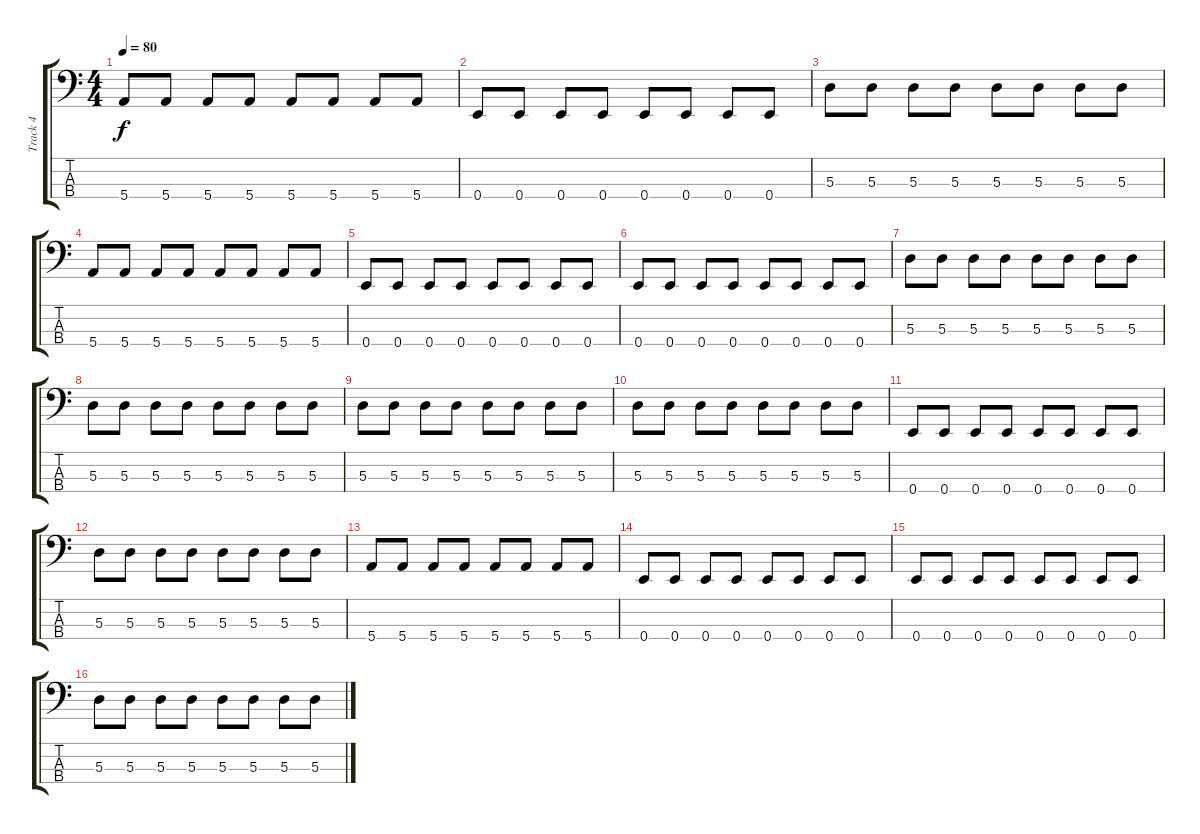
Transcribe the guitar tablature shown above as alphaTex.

\track ("Track 4" "Track 4") {instrument acousticbass}
\staff {score tabs}
\tuning (G2 D2 A1 E1) {hide}
\ts (4 4)
\tempo 80
\clef f4
\ks c
5.4.8{dy f} 5.4.8 5.4.8 5.4.8 5.4.8 5.4.8 5.4.8 5.4.8 |
0.4.8 0.4.8 0.4.8 0.4.8 0.4.8 0.4.8 0.4.8 0.4.8 |
5.3.8 5.3.8 5.3.8 5.3.8 5.3.8 5.3.8 5.3.8 5.3.8 |
5.4.8 5.4.8 5.4.8 5.4.8 5.4.8 5.4.8 5.4.8 5.4.8 |
0.4.8 0.4.8 0.4.8 0.4.8 0.4.8 0.4.8 0.4.8 0.4.8 |
0.4.8 0.4.8 0.4.8 0.4.8 0.4.8 0.4.8 0.4.8 0.4.8 |
5.3.8 5.3.8 5.3.8 5.3.8 5.3.8 5.3.8 5.3.8 5.3.8 |
5.3.8 5.3.8 5.3.8 5.3.8 5.3.8 5.3.8 5.3.8 5.3.8 |
5.3.8 5.3.8 5.3.8 5.3.8 5.3.8 5.3.8 5.3.8 5.3.8 |
5.3.8 5.3.8 5.3.8 5.3.8 5.3.8 5.3.8 5.3.8 5.3.8 |
0.4.8 0.4.8 0.4.8 0.4.8 0.4.8 0.4.8 0.4.8 0.4.8 |
5.3.8 5.3.8 5.3.8 5.3.8 5.3.8 5.3.8 5.3.8 5.3.8 |
5.4.8 5.4.8 5.4.8 5.4.8 5.4.8 5.4.8 5.4.8 5.4.8 |
0.4.8 0.4.8 0.4.8 0.4.8 0.4.8 0.4.8 0.4.8 0.4.8 |
0.4.8 0.4.8 0.4.8 0.4.8 0.4.8 0.4.8 0.4.8 0.4.8 |
5.3.8 5.3.8 5.3.8 5.3.8 5.3.8 5.3.8 5.3.8 5.3.8
